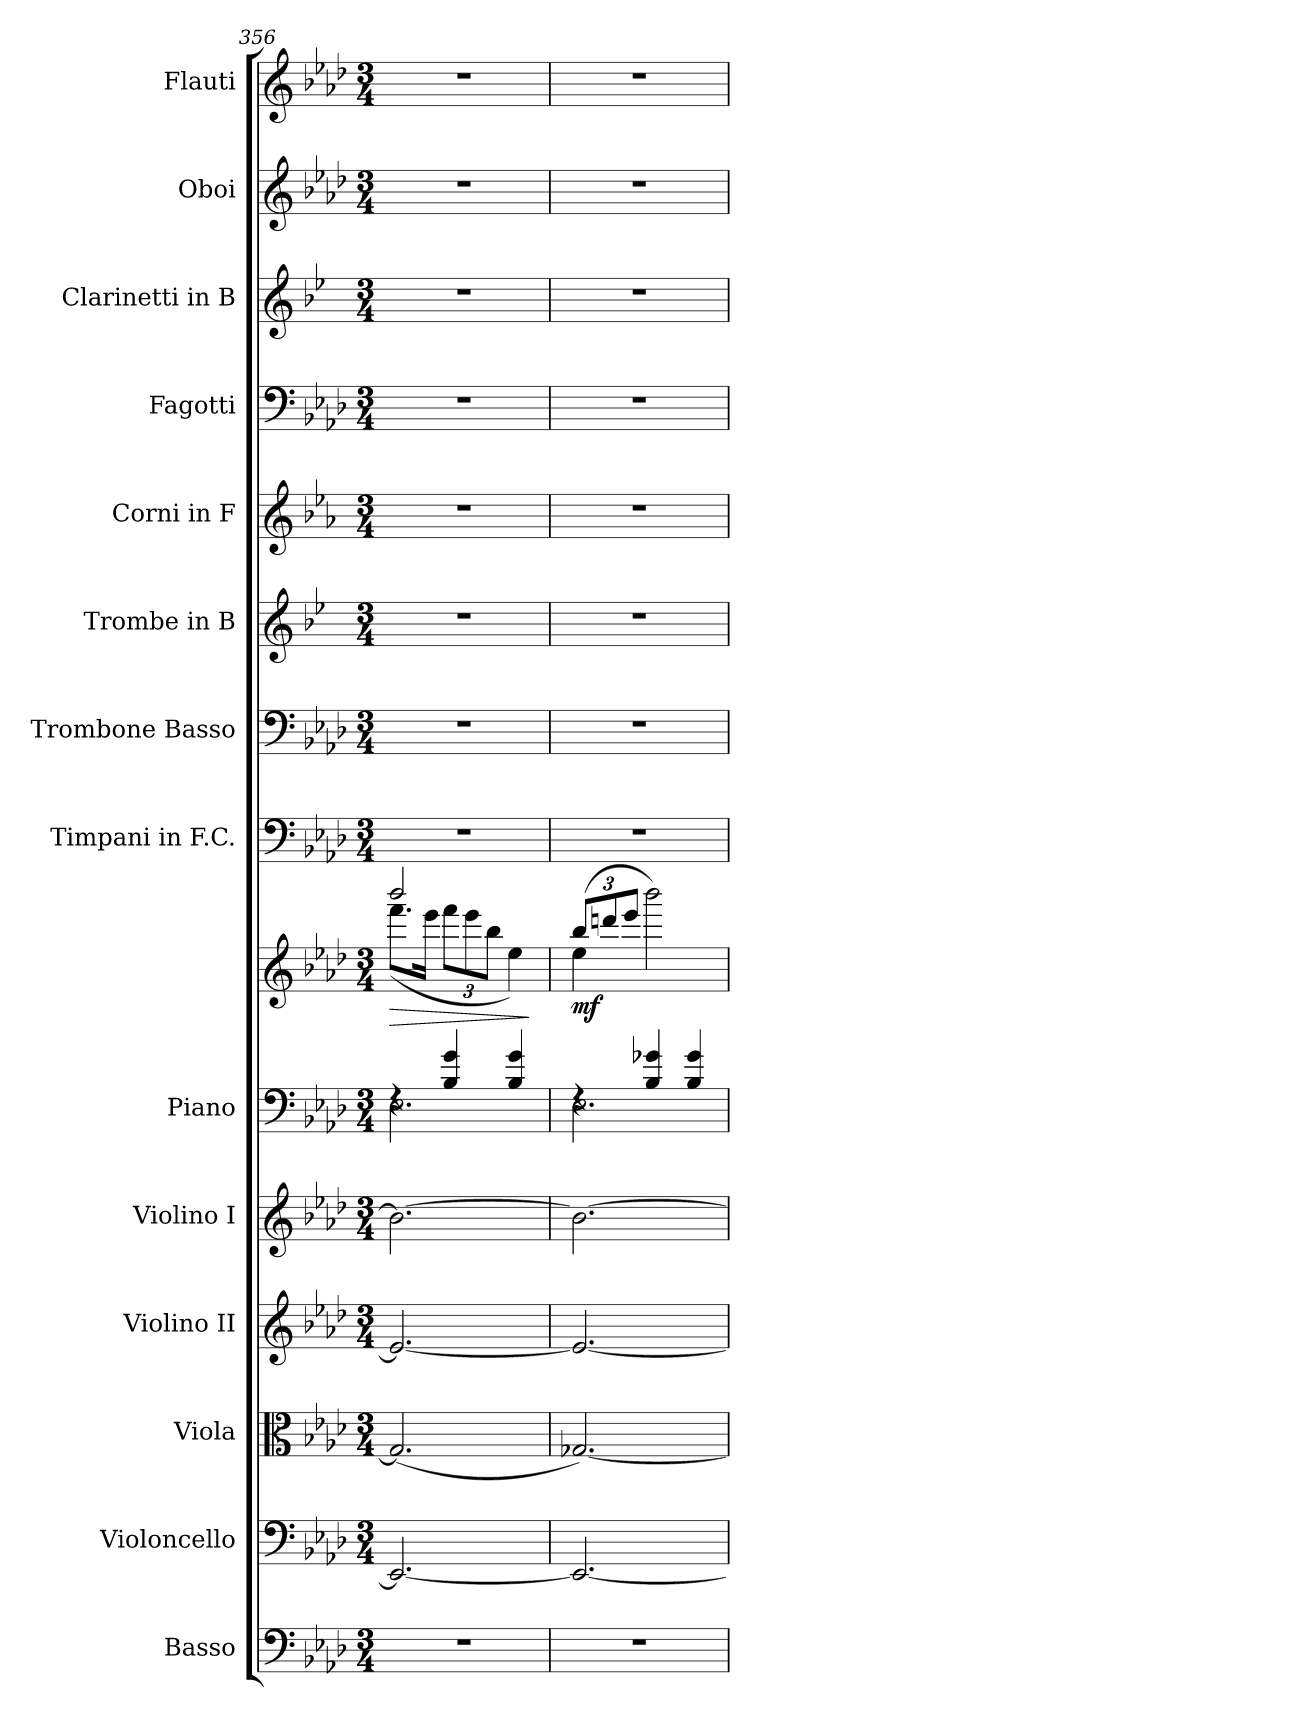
**kern	**kern	**kern	**kern	**kern	**kern	**kern	**dynam	**kern	**kern	**kern	**kern	**kern	**kern	**kern	**kern
*part14	*part13	*part12	*part11	*part10	*part9	*part9	*part9	*part8	*part7	*part6	*part5	*part4	*part3	*part2	*part1
*staff15	*staff14	*staff13	*staff12	*staff11	*staff10	*staff9	*staff9/10	*staff8	*staff7	*staff6	*staff5	*staff4	*staff3	*staff2	*staff1
*I"Basso	*I"Violoncello	*I"Viola	*I"Violino II	*I"Violino I	*I"Piano	*	*	*I"Timpani in F.C.	*I"Trombone Basso	*I"Trombe in B	*I"Corni in F	*I"Fagotti	*I"Clarinetti in B	*I"Oboi	*I"Flauti
*	*	*	*	*	*I'Pno.	*	*	*I'Timp.	*	*	*	*	*	*I'Ob.	*I'Fl.
*clefF4	*clefF4	*clefC3	*clefG2	*clefG2	*clefF4	*clefG2	*	*clefF4	*clefF4	*clefG2	*clefG2	*clefF4	*clefG2	*clefG2	*clefG2
*ITrd7c12	*	*	*	*	*	*	*	*	*	*ITrd1c2	*ITrd4c7	*	*ITrd1c2	*	*
*k[b-e-a-d-]	*k[b-e-a-d-]	*k[b-e-a-d-]	*k[b-e-a-d-]	*k[b-e-a-d-]	*k[b-e-a-d-]	*k[b-e-a-d-]	*	*k[b-e-a-d-]	*k[b-e-a-d-]	*k[b-e-a-d-]	*k[b-e-a-d-]	*k[b-e-a-d-]	*k[b-e-a-d-]	*k[b-e-a-d-]	*k[b-e-a-d-]
*M3/4	*M3/4	*M3/4	*M3/4	*M3/4	*M3/4	*M3/4	*	*M3/4	*M3/4	*M3/4	*M3/4	*M3/4	*M3/4	*M3/4	*M3/4
=356	=356	=356	=356	=356	=356	=356	=356	=356	=356	=356	=356	=356	=356	=356	=356
*	*	*	*	*	*^	*	*	*	*	*	*	*	*	*	*
!	!	!	!	!	!	!	!	!LO:HP:b	!	!	!	!	!	!	!	!
*	*	*	*	*	*	*	*^	*	*	*	*	*	*	*	*	*
2.r	2.EE-/_	(<2.G/]	2.e-/_	2.b-\_	4rF	2.E-\	2bbb-/	(<8.fff\L	>	2.r	2.r	2.r	2.r	2.r	2.r	2.r	2.r
.	.	.	.	.	.	.	.	16eee-\Jk	.	.	.	.	.	.	.	.	.
*	*	*	*	*	*	*	*	*Xbrackettup	*	*	*	*	*	*	*	*	*
.	.	.	.	.	4B-/ 4g/	.	.	12fff\L	.	.	.	.	.	.	.	.	.
.	.	.	.	.	.	.	.	12eee-\	.	.	.	.	.	.	.	.	.
.	.	.	.	.	.	.	.	12bb-\J	.	.	.	.	.	.	.	.	.
.	.	.	.	.	4B-/ 4g/	.	4ryy	4ee-\)	.	.	.	.	.	.	.	.	.
*	*	*	*	*	*v	*v	*	*	*	*	*	*	*	*	*	*	*
*	*	*	*	*	*	*v	*v	*	*	*	*	*	*	*	*	*
.	.	.	.	.	.	.	]	.	.	.	.	.	.	.	.
=357	=357	=357	=357	=357	=357	=357	=357	=357	=357	=357	=357	=357	=357	=357	=357
*	*	*	*	*	*^	*^	*	*	*	*	*	*	*	*	*
!	!	!	!	!	!	!	!	!	!LO:DY:b	!	!	!	!	!	!	!	!
2.r	2.EE-/_	[2.G-X/)	2.e-/_	2.b-\_	4rF	2.E-\	(>12bb-/L	4ee-\	mf	2.r	2.r	2.r	2.r	2.r	2.r	2.r	2.r
.	.	.	.	.	.	.	12dddn/	.	.	.	.	.	.	.	.	.	.
.	.	.	.	.	.	.	12eee-/J	.	.	.	.	.	.	.	.	.	.
.	.	.	.	.	4B-/ 4g-X/	.	2bbb-\)	2ryy	.	.	.	.	.	.	.	.	.
.	.	.	.	.	4B-/ 4g-/	.	.	.	.	.	.	.	.	.	.	.	.
*	*	*	*	*	*v	*v	*	*	*	*	*	*	*	*	*	*	*
*	*	*	*	*	*	*v	*v	*	*	*	*	*	*	*	*	*
=	=	=	=	=	=	=	=	=	=	=	=	=	=	=	=
*-	*-	*-	*-	*-	*-	*-	*-	*-	*-	*-	*-	*-	*-	*-	*-
